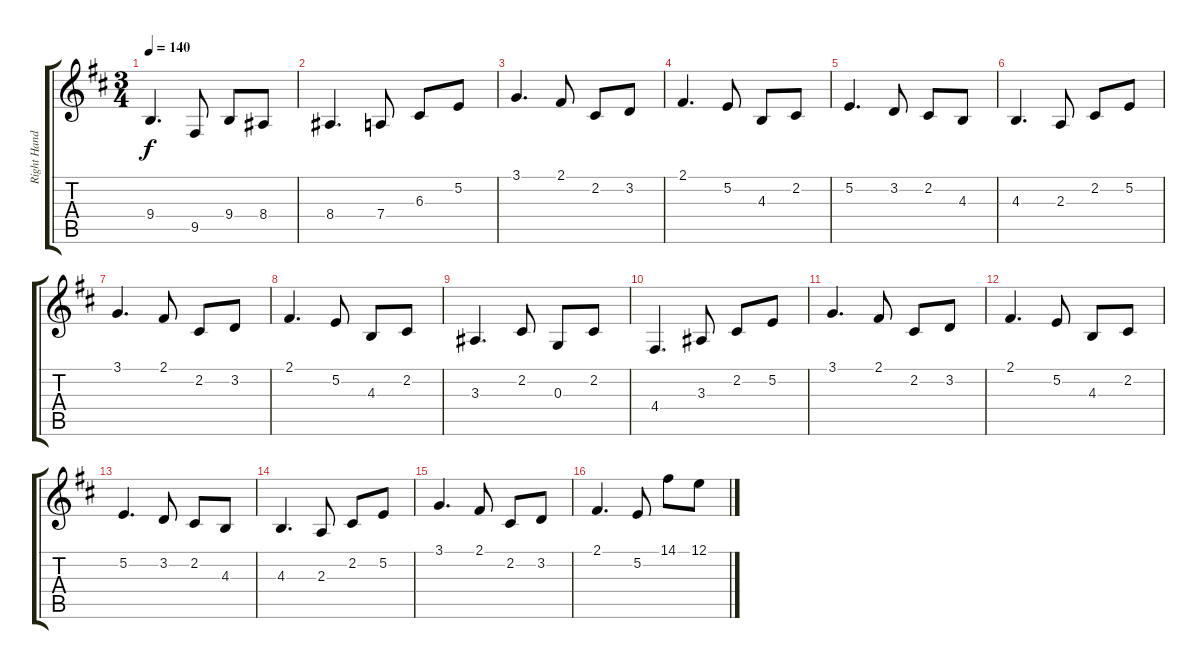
\track ("Right Hand Lead" "Right Hand") {instrument acousticgrandpiano}
\staff {score tabs}
\tuning (E4 B3 G3 D3 A2 E2) {hide}
\ts (3 4)
\tempo 140
\clef g2
\ks d
9.4.4{d dy f} 9.5.8 9.4.8 8.4.8 |
8.4.4{d} 7.4.8 6.3.8 5.2.8 |
3.1.4{d} 2.1.8 2.2.8 3.2.8 |
2.1.4{d} 5.2.8 4.3.8 2.2.8 |
5.2.4{d} 3.2.8 2.2.8 4.3.8 |
4.3.4{d} 2.3.8 2.2.8 5.2.8 |
3.1.4{d} 2.1.8 2.2.8 3.2.8 |
2.1.4{d} 5.2.8 4.3.8 2.2.8 |
3.3.4{d} 2.2.8 0.3.8 2.2.8 |
4.4.4{d} 3.3.8 2.2.8 5.2.8 |
3.1.4{d} 2.1.8 2.2.8 3.2.8 |
2.1.4{d} 5.2.8 4.3.8 2.2.8 |
5.2.4{d} 3.2.8 2.2.8 4.3.8 |
4.3.4{d} 2.3.8 2.2.8 5.2.8 |
3.1.4{d} 2.1.8 2.2.8 3.2.8 |
2.1.4{d} 5.2.8 14.1.8 12.1.8
